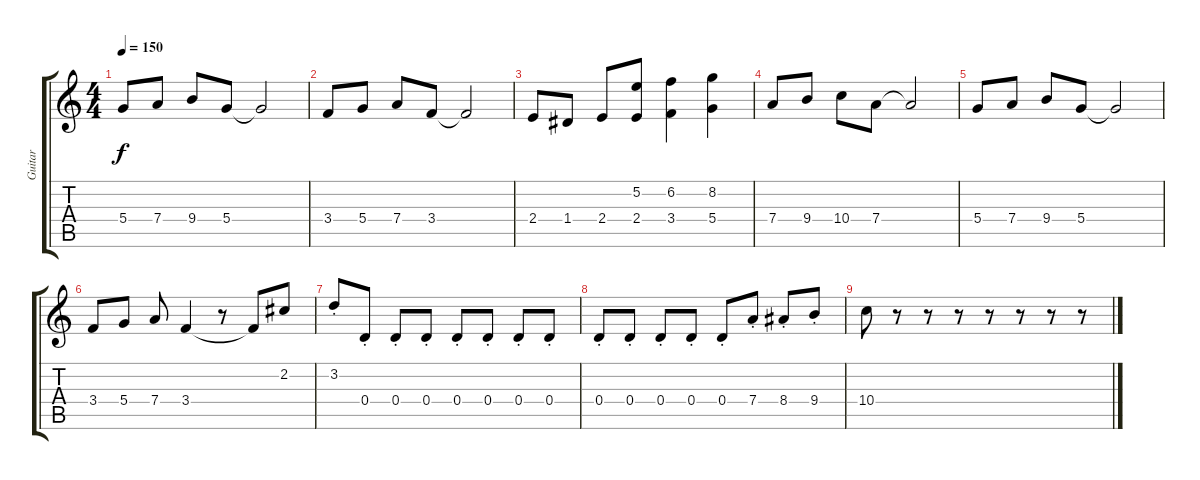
\track ("Guitar" "Guitar") {instrument electricguitarjazz}
\staff {score tabs}
\tuning (E4 B3 G3 D3 A2 E2) {hide}
\ts (4 4)
\tempo 150
\clef g2
\ks c
5.4.8{dy f} 7.4.8 9.4.8 5.4.8 5.4{t}.2 |
3.4.8 5.4.8 7.4.8 3.4.8 3.4{t}.2 |
2.4.8 1.4.8 2.4.8 (5.2 2.4).8 (6.2 3.4).4 (8.2 5.4).4 |
7.4.8 9.4.8 10.4.8 7.4.8 7.4{t}.2 |
5.4.8 7.4.8 9.4.8 5.4.8 5.4{t}.2 |
3.4.8 5.4.8 7.4.8 3.4.4{balance 8} r.8 3.4{t}.8 2.2.8 |
3.2{st}.8 0.4{st}.8 0.4{st}.8 0.4{st}.8 0.4{st}.8 0.4{st}.8 0.4{st}.8 0.4{st}.8 |
0.4{st}.8 0.4{st}.8 0.4{st}.8 0.4{st}.8 0.4{st}.8 7.4{st}.8 8.4{st}.8 9.4{st}.8 |
10.4.8 r.8 r.8 r.8 r.8 r.8 r.8 r.8
